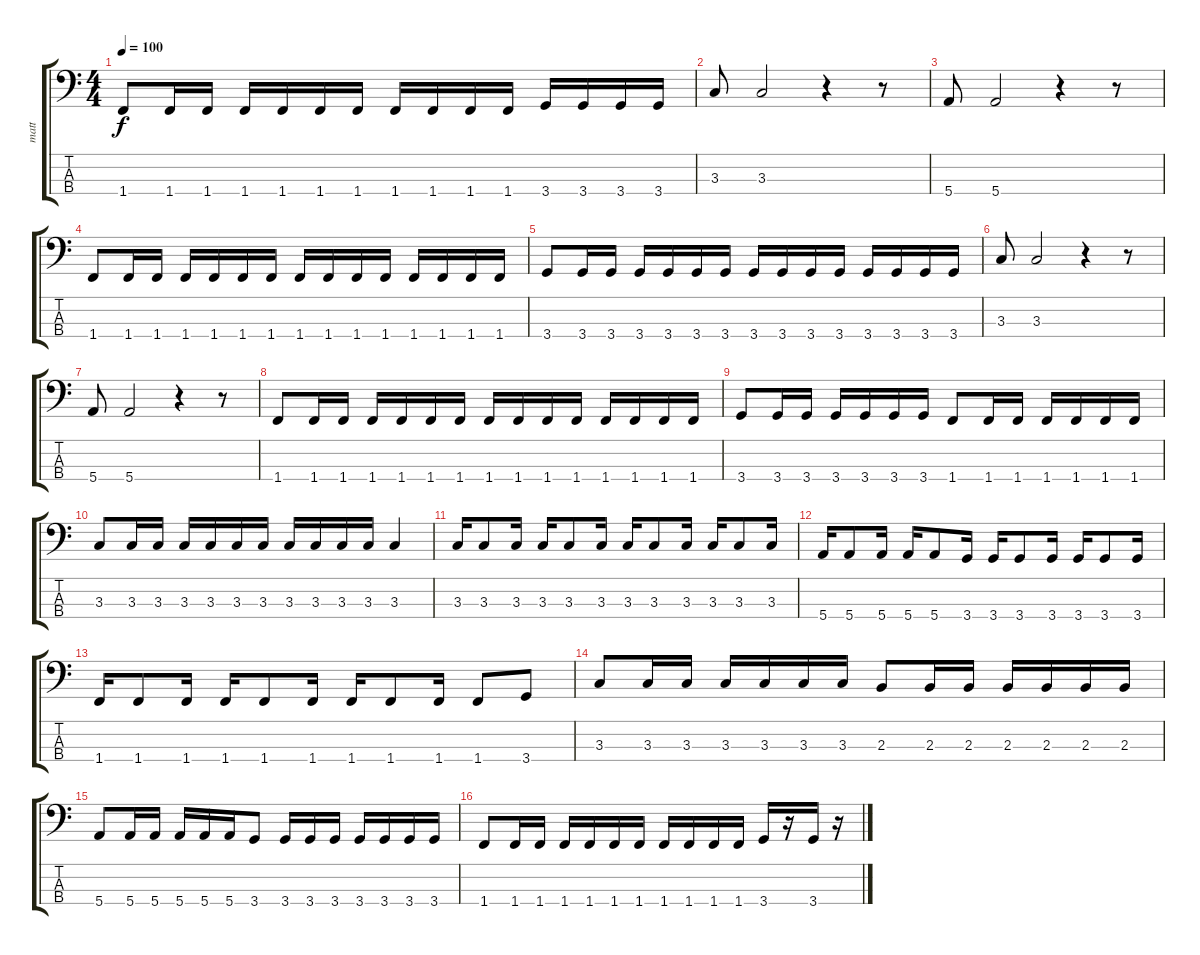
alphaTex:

\track ("matt" "matt") {instrument electricbasspick}
\staff {score tabs}
\tuning (G2 D2 A1 E1) {hide}
\ts (4 4)
\tempo 100
\clef f4
\ks c
1.4.8{dy f} 1.4.16 1.4.16 1.4.16 1.4.16 1.4.16 1.4.16 1.4.16 1.4.16 1.4.16 1.4.16 3.4.16 3.4.16 3.4.16 3.4.16 |
3.3.8 3.3.2 r.4 r.8 |
5.4.8 5.4.2 r.4 r.8 |
1.4.8 1.4.16 1.4.16 1.4.16 1.4.16 1.4.16 1.4.16 1.4.16 1.4.16 1.4.16 1.4.16 1.4.16 1.4.16 1.4.16 1.4.16 |
3.4.8 3.4.16 3.4.16 3.4.16 3.4.16 3.4.16 3.4.16 3.4.16 3.4.16 3.4.16 3.4.16 3.4.16 3.4.16 3.4.16 3.4.16 |
3.3.8 3.3.2 r.4 r.8 |
5.4.8 5.4.2 r.4 r.8 |
1.4.8 1.4.16 1.4.16 1.4.16 1.4.16 1.4.16 1.4.16 1.4.16 1.4.16 1.4.16 1.4.16 1.4.16 1.4.16 1.4.16 1.4.16 |
3.4.8 3.4.16 3.4.16 3.4.16 3.4.16 3.4.16 3.4.16 1.4.8 1.4.16 1.4.16 1.4.16 1.4.16 1.4.16 1.4.16 |
3.3.8 3.3.16 3.3.16 3.3.16 3.3.16 3.3.16 3.3.16 3.3.16 3.3.16 3.3.16 3.3.16 3.3.4 |
3.3.16 3.3.8 3.3.16 3.3.16 3.3.8 3.3.16 3.3.16 3.3.8 3.3.16 3.3.16 3.3.8 3.3.16 |
5.4.16 5.4.8 5.4.16 5.4.16 5.4.8 3.4.16 3.4.16 3.4.8 3.4.16 3.4.16 3.4.8 3.4.16 |
1.4.16 1.4.8 1.4.16 1.4.16 1.4.8 1.4.16 1.4.16 1.4.8 1.4.16 1.4.8 3.4.8 |
3.3.8 3.3.16 3.3.16 3.3.16 3.3.16 3.3.16 3.3.16 2.3.8 2.3.16 2.3.16 2.3.16 2.3.16 2.3.16 2.3.16 |
5.4.8 5.4.16 5.4.16 5.4.16 5.4.16 5.4.16 3.4.8 3.4.16 3.4.16 3.4.16 3.4.16 3.4.16 3.4.16 3.4.16 |
1.4.8 1.4.16 1.4.16 1.4.16 1.4.16 1.4.16 1.4.16 1.4.16 1.4.16 1.4.16 1.4.16 3.4.16 r.16 3.4.16 r.16
